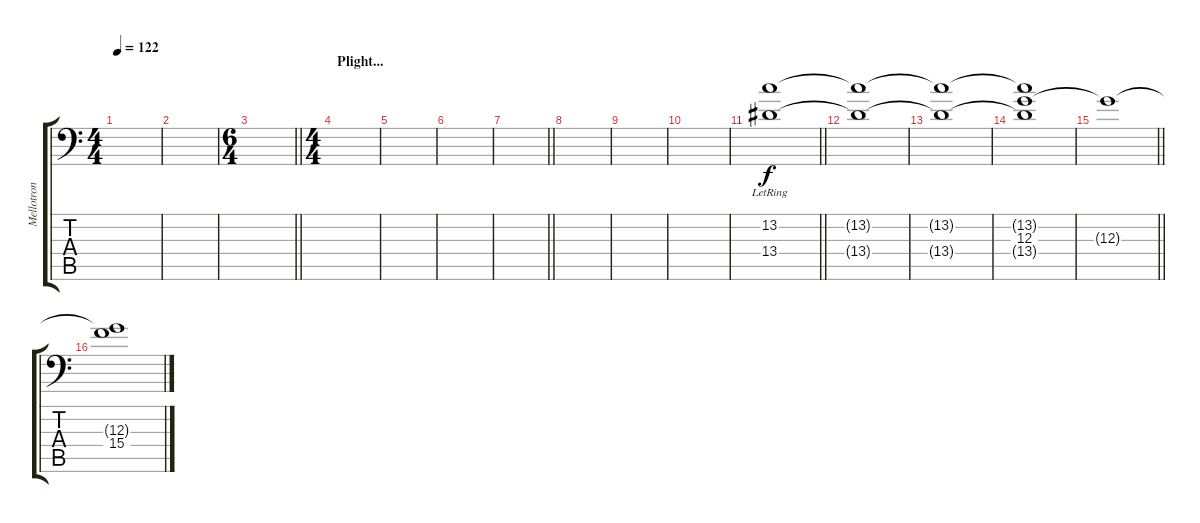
\track ("Mellotron" "Mellotron") {instrument flute}
\staff {score tabs}
\tuning (E4 B3 G3 D3 A2 E1) {hide}
\ts (4 4)
\section ("" "")
\tempo 122
\clef f4
\ks c
|
|
\ts (6 4)
\barLineRight lightlight
|
\ts (4 4)
\section ("" "Plight...")
|
|
|
\barLineRight lightlight
|
\section ("" "")
|
|
|
\barLineRight lightlight
(13.2{lr} 13.4{lr}).1{volume 6 balance 8 instrument flute} |
\section ("" "")
(13.2{t} 13.4{t}).1 |
(13.2{t} 13.4{t}).1 |
(13.2{t} 12.3 13.4{t}).1 |
\barLineRight lightlight
12.3{t}.1 |
\section ("" "")
(12.3{t} 15.4).1
